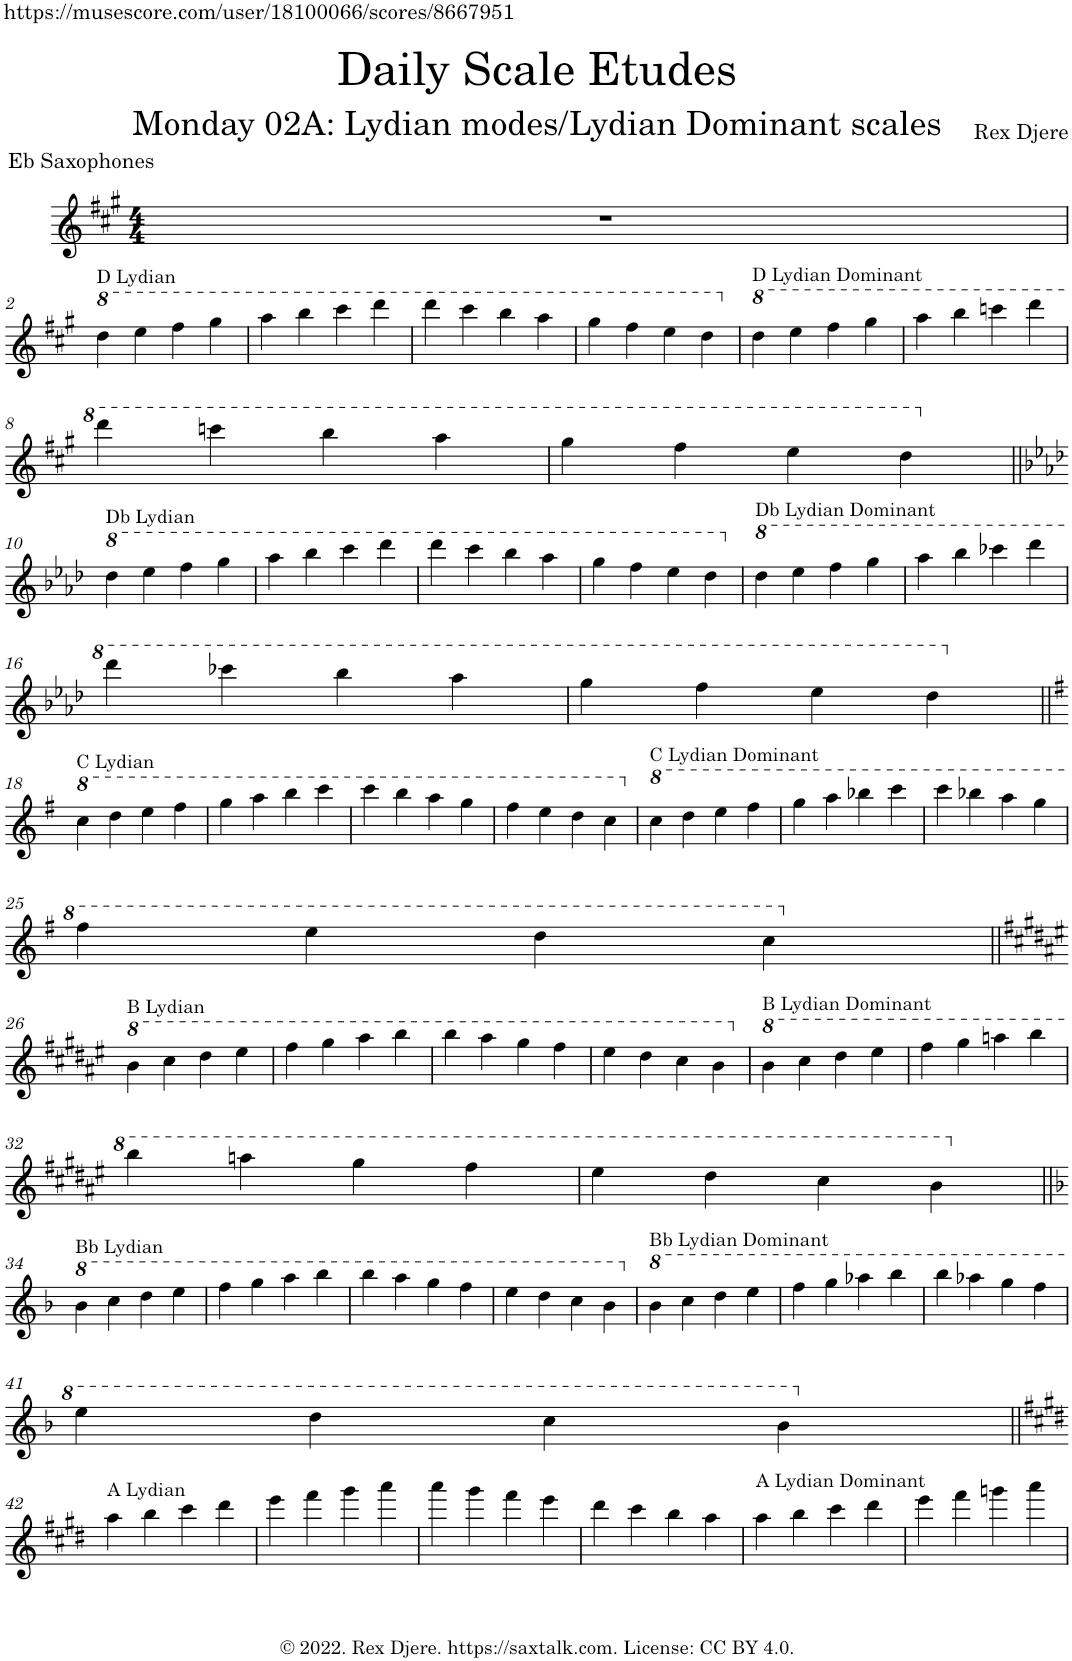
**kern
*part1
*staff1
*I"Alto Saxophone
*I'A. Sax.
*clefG2
*Trd5c9
*k[f#c#g#]
*M4/4
=1
1r
!!LO:LB:g=z
=2
*k[f#c#g#]
*8va
!LO:TX:a:t=D Lydian
4ddd\
4eee\
4fff#\
4ggg#\
=3
4aaa\
4bbb\
4cccc#\
4dddd\
=4
4dddd\
4cccc#\
4bbb\
4aaa\
=5
4ggg#\
4fff#\
4eee\
4ddd\
=6
*X8va
*8va
!LO:TX:a:t=D Lydian Dominant
4ddd\
4eee\
4fff#\
4ggg#\
=7
4aaa\
4bbb\
4ccccn\
4dddd\
!!LO:LB:g=z
=8
4dddd\
4ccccn\
4bbb\
4aaa\
=9
4ggg#\
4fff#\
4eee\
4ddd\
!!LO:LB:g=z
=10||
*k[b-e-a-d-]
*X8va
*8va
!LO:TX:a:t=Db Lydian
4ddd-\
4eee-\
4fff\
4ggg\
=11
4aaa-\
4bbb-\
4cccc\
4dddd-\
=12
4dddd-\
4cccc\
4bbb-\
4aaa-\
=13
4ggg\
4fff\
4eee-\
4ddd-\
=14
*X8va
*8va
!LO:TX:a:t=Db Lydian Dominant
4ddd-\
4eee-\
4fff\
4ggg\
=15
4aaa-\
4bbb-\
4cccc-X\
4dddd-\
!!LO:LB:g=z
=16
4dddd-\
4cccc-X\
4bbb-\
4aaa-\
=17
4ggg\
4fff\
4eee-\
4ddd-\
!!LO:LB:g=z
=18||
*k[f#]
*X8va
*8va
!LO:TX:a:t=C Lydian
4ccc\
4ddd\
4eee\
4fff#\
=19
4ggg\
4aaa\
4bbb\
4cccc\
=20
4cccc\
4bbb\
4aaa\
4ggg\
=21
4fff#\
4eee\
4ddd\
4ccc\
=22
*X8va
*8va
!LO:TX:a:t=C Lydian Dominant
4ccc\
4ddd\
4eee\
4fff#\
=23
4ggg\
4aaa\
4bbb-X\
4cccc\
=24
4cccc\
4bbb-X\
4aaa\
4ggg\
!!LO:LB:g=z
=25
4fff#\
4eee\
4ddd\
4ccc\
!!LO:LB:g=z
=26||
*k[f#c#g#d#a#e#]
*X8va
*8va
!LO:TX:a:t=B Lydian
4bb\
4ccc#\
4ddd#\
4eee#\
=27
4fff#\
4ggg#\
4aaa#\
4bbb\
=28
4bbb\
4aaa#\
4ggg#\
4fff#\
=29
4eee#\
4ddd#\
4ccc#\
4bb\
=30
*X8va
*8va
!LO:TX:a:t=B Lydian Dominant
4bb\
4ccc#\
4ddd#\
4eee#\
=31
4fff#\
4ggg#\
4aaan\
4bbb\
!!LO:LB:g=z
=32
4bbb\
4aaan\
4ggg#\
4fff#\
=33
4eee#\
4ddd#\
4ccc#\
4bb\
!!LO:LB:g=z
=34||
*k[b-]
*X8va
*8va
!LO:TX:a:t=Bb Lydian
4bb-\
4ccc\
4ddd\
4eee\
=35
4fff\
4ggg\
4aaa\
4bbb-\
=36
4bbb-\
4aaa\
4ggg\
4fff\
=37
4eee\
4ddd\
4ccc\
4bb-\
=38
*X8va
*8va
!LO:TX:a:t=Bb Lydian Dominant
4bb-\
4ccc\
4ddd\
4eee\
=39
4fff\
4ggg\
4aaa-X\
4bbb-\
=40
4bbb-\
4aaa-X\
4ggg\
4fff\
!!LO:LB:g=z
=41
4eee\
4ddd\
4ccc\
4bb-\
!!LO:LB:g=z
=42||
*k[f#c#g#d#]
*X8va
!LO:TX:a:t=A Lydian
4aa\
4bb\
4ccc#\
4ddd#\
=43
4eee\
4fff#\
4ggg#\
4aaa\
=44
4aaa\
4ggg#\
4fff#\
4eee\
=45
4ddd#\
4ccc#\
4bb\
4aa\
=46
!LO:TX:a:t=A Lydian Dominant
4aa\
4bb\
4ccc#\
4ddd#\
=47
4eee\
4fff#\
4gggn\
4aaa\
=
*-
